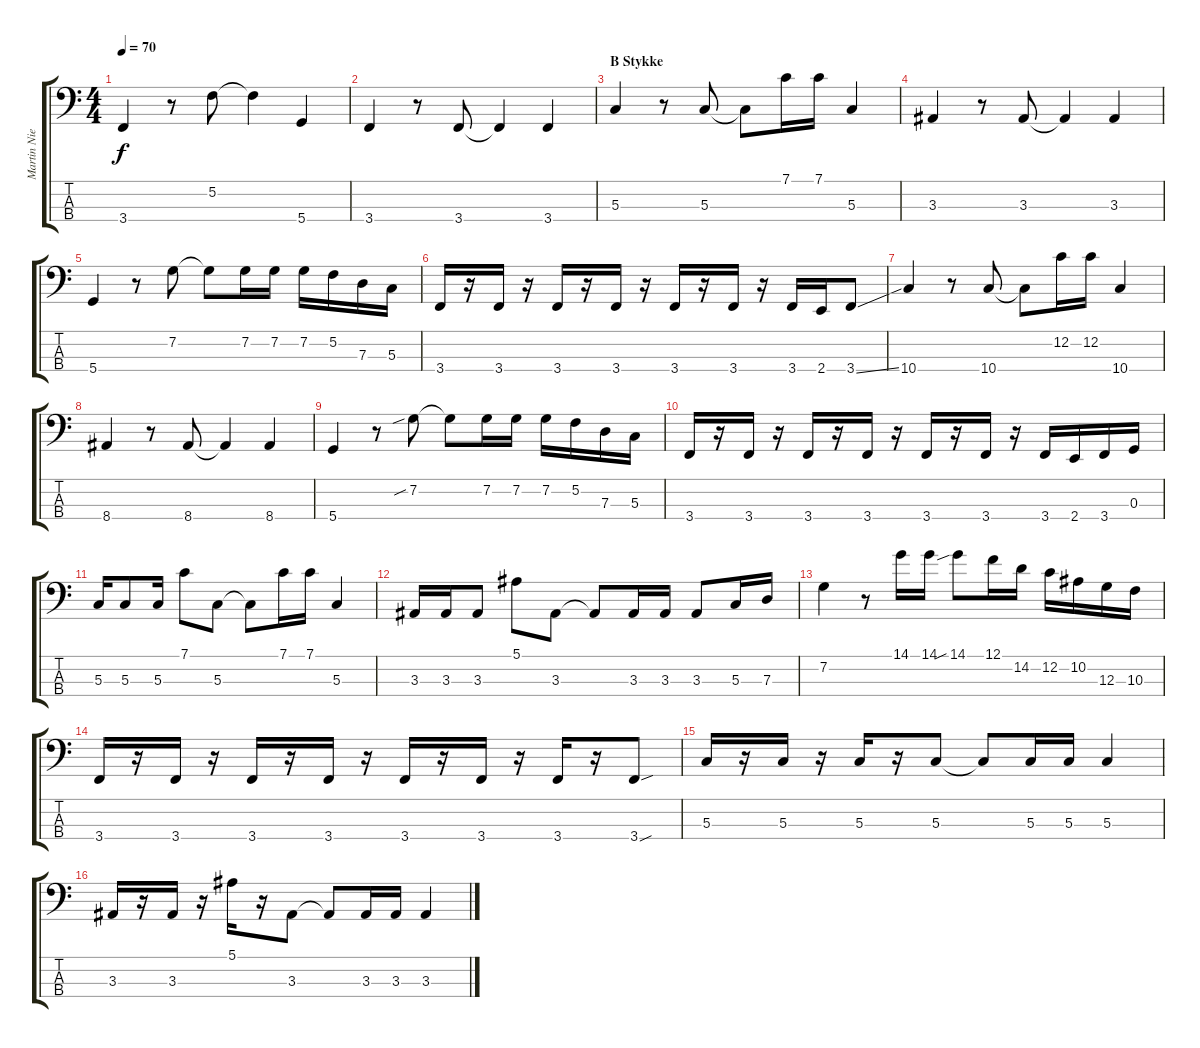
\track ("Martin Nielsen (Bass)" "Martin Nie") {instrument electricbassfinger}
\staff {score tabs}
\tuning (F2 C2 G1 D1) {hide}
\ts (4 4)
\tempo 70
\clef f4
\ks c
3.4.4{dy f} r.8 5.2.8 5.2{t}.4 5.4.4 |
3.4.4 r.8 3.4.8 3.4{t}.4 3.4.4 |
\section ("" "B Stykke")
5.3.4 r.8 5.3.8 5.3{t}.8 7.1.16 7.1.16 5.3.4 |
3.3.4 r.8 3.3.8 3.3{t}.4 3.3.4 |
5.4.4 r.8 7.2.8 7.2{t}.8 7.2.16 7.2.16 7.2.16 5.2.16 7.3.16 5.3.16 |
3.4.16 r.16 3.4.16 r.16 3.4.16 r.16 3.4.16 r.16 3.4.16 r.16 3.4.16 r.16 3.4.16 2.4.16 3.4{ss}.8 |
10.4.4 r.8 10.4.8 10.4{t}.8 12.2.16 12.2.16 10.4.4 |
8.4.4 r.8 8.4.8 8.4{t}.4 8.4.4 |
5.4.4 r.8 7.2{sib}.8 7.2{t}.8 7.2.16 7.2.16 7.2.16 5.2.16 7.3.16 5.3.16 |
3.4.16 r.16 3.4.16 r.16 3.4.16 r.16 3.4.16 r.16 3.4.16 r.16 3.4.16 r.16 3.4.16 2.4.16 3.4.16 0.3.16 |
5.3.16 5.3.8 5.3.16 7.1.8 5.3.8 5.3{t}.8 7.1.16 7.1.16 5.3.4 |
3.3.16 3.3.16 3.3.8 5.1.8 3.3.8 3.3{t}.8 3.3.16 3.3.16 3.3.8 5.3.16 7.3.16 |
7.2.4 r.8 14.1.16 14.1.16 14.1{sib}.8 12.1.16 14.2.16 12.2.16 10.2.16 12.3.16 10.3.16 |
3.4.16 r.16 3.4.16 r.16 3.4.16 r.16 3.4.16 r.16 3.4.16 r.16 3.4.16 r.16 3.4.16 r.16 3.4{sou}.8 |
5.3.16 r.16 5.3.16 r.16 5.3.16 r.16 5.3.8 5.3{t}.8 5.3.16 5.3.16 5.3.4 |
3.3.16 r.16 3.3.16 r.16 5.1.16 r.16 3.3.8 3.3{t}.8 3.3.16 3.3.16 3.3{ss}.4
